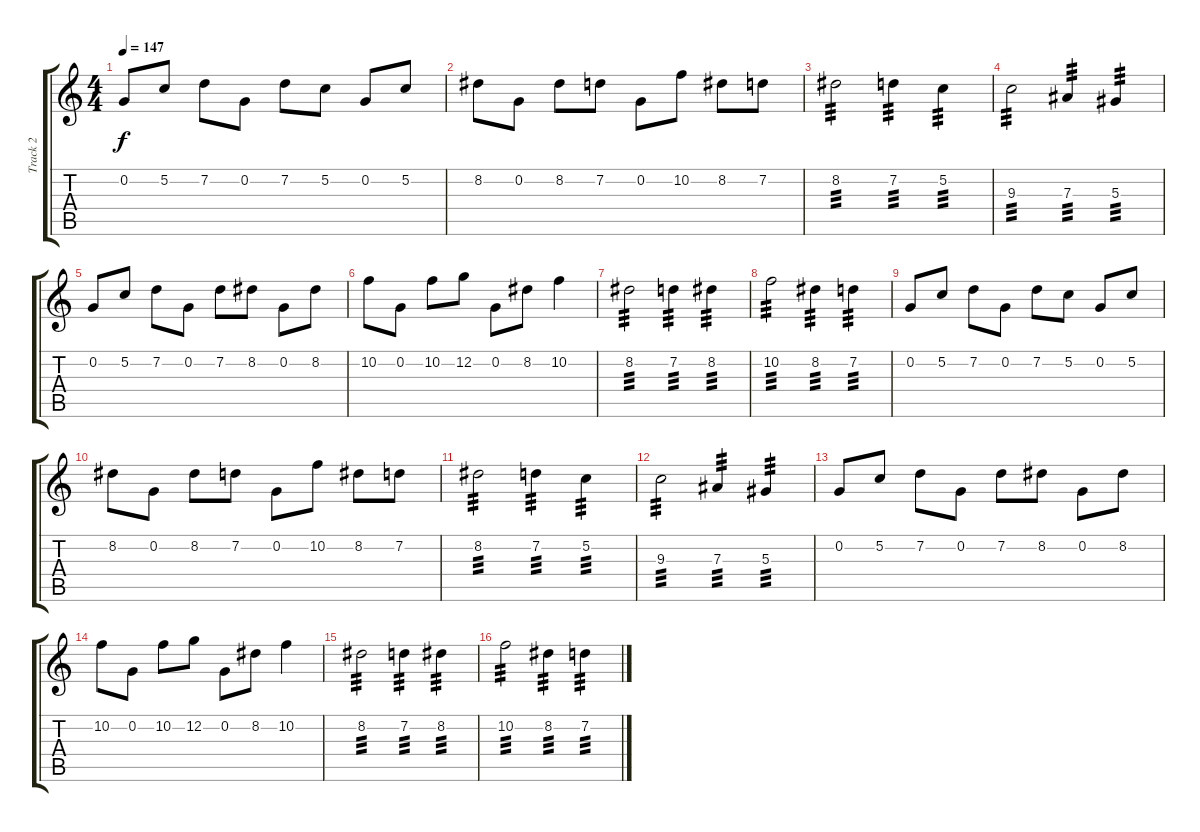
\track ("Track 2" "Track 2") {instrument distortionguitar}
\staff {score tabs}
\tuning (C4 G3 Eb3 Bb2 F2 C2) {hide}
\ts (4 4)
\tempo 147
\clef g2
\ks c
0.2.8{dy f} 5.2.8 7.2.8 0.2.8 7.2.8 5.2.8 0.2.8 5.2.8 |
8.2.8 0.2.8 8.2.8 7.2.8 0.2.8 10.2.8 8.2.8 7.2.8 |
8.2.2{tp 3} 7.2.4{tp 3} 5.2.4{tp 3} |
9.3.2{tp 3} 7.3.4{tp 3} 5.3.4{tp 3} |
0.2.8 5.2.8 7.2.8 0.2.8 7.2.8 8.2.8 0.2.8 8.2.8 |
10.2.8 0.2.8 10.2.8 12.2.8 0.2.8 8.2.8 10.2.4 |
8.2.2{tp 3} 7.2.4{tp 3} 8.2.4{tp 3} |
10.2.2{tp 3} 8.2.4{tp 3} 7.2.4{tp 3} |
0.2.8 5.2.8 7.2.8 0.2.8 7.2.8 5.2.8 0.2.8 5.2.8 |
8.2.8 0.2.8 8.2.8 7.2.8 0.2.8 10.2.8 8.2.8 7.2.8 |
8.2.2{tp 3} 7.2.4{tp 3} 5.2.4{tp 3} |
9.3.2{tp 3} 7.3.4{tp 3} 5.3.4{tp 3} |
0.2.8 5.2.8 7.2.8 0.2.8 7.2.8 8.2.8 0.2.8 8.2.8 |
10.2.8 0.2.8 10.2.8 12.2.8 0.2.8 8.2.8 10.2.4 |
8.2.2{tp 3} 7.2.4{tp 3} 8.2.4{tp 3} |
10.2.2{tp 3} 8.2.4{tp 3} 7.2.4{tp 3}
